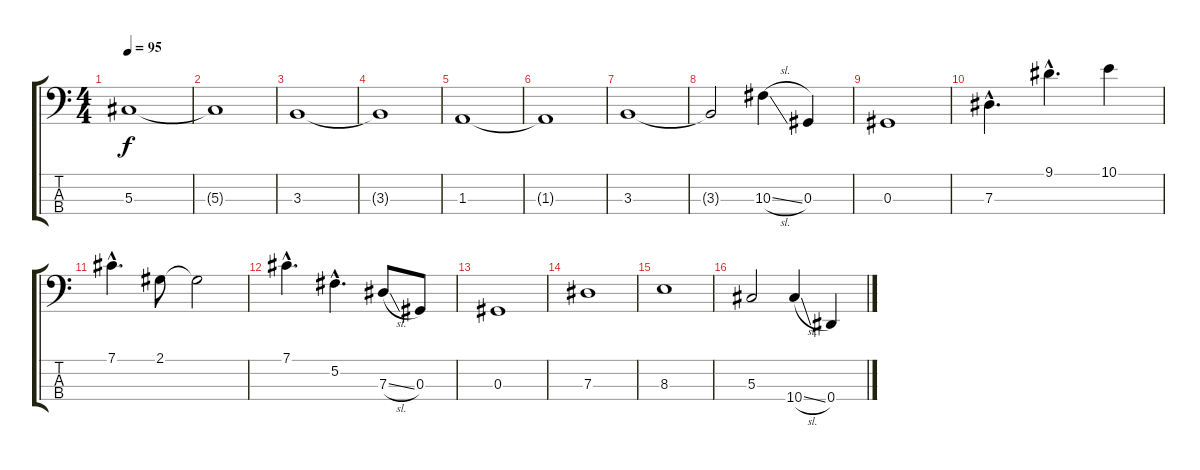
\track "" {instrument electricbassfinger}
\staff {score tabs}
\tuning (Gb2 Db2 Ab1 Eb1) {hide}
\ts (4 4)
\tempo 95
\clef f4
\ks c
5.3.1{dy f} |
5.3{t}.1 |
3.3.1 |
3.3{t}.1 |
1.3.1 |
1.3{t}.1 |
3.3.1 |
3.3{t}.2 10.3{sl}.4 0.3.4 |
0.3.1 |
7.3{hac}.4{d} 9.1{hac}.4{d} 10.1.4 |
7.1{hac}.4{d} 2.1.8 2.1{t}.2 |
7.1{hac}.4{d} 5.2{hac}.4{d} 7.3{sl}.8 0.3.8 |
0.3.1 |
7.3.1 |
8.3.1 |
5.3.2 10.4{sl}.4 0.4.4
